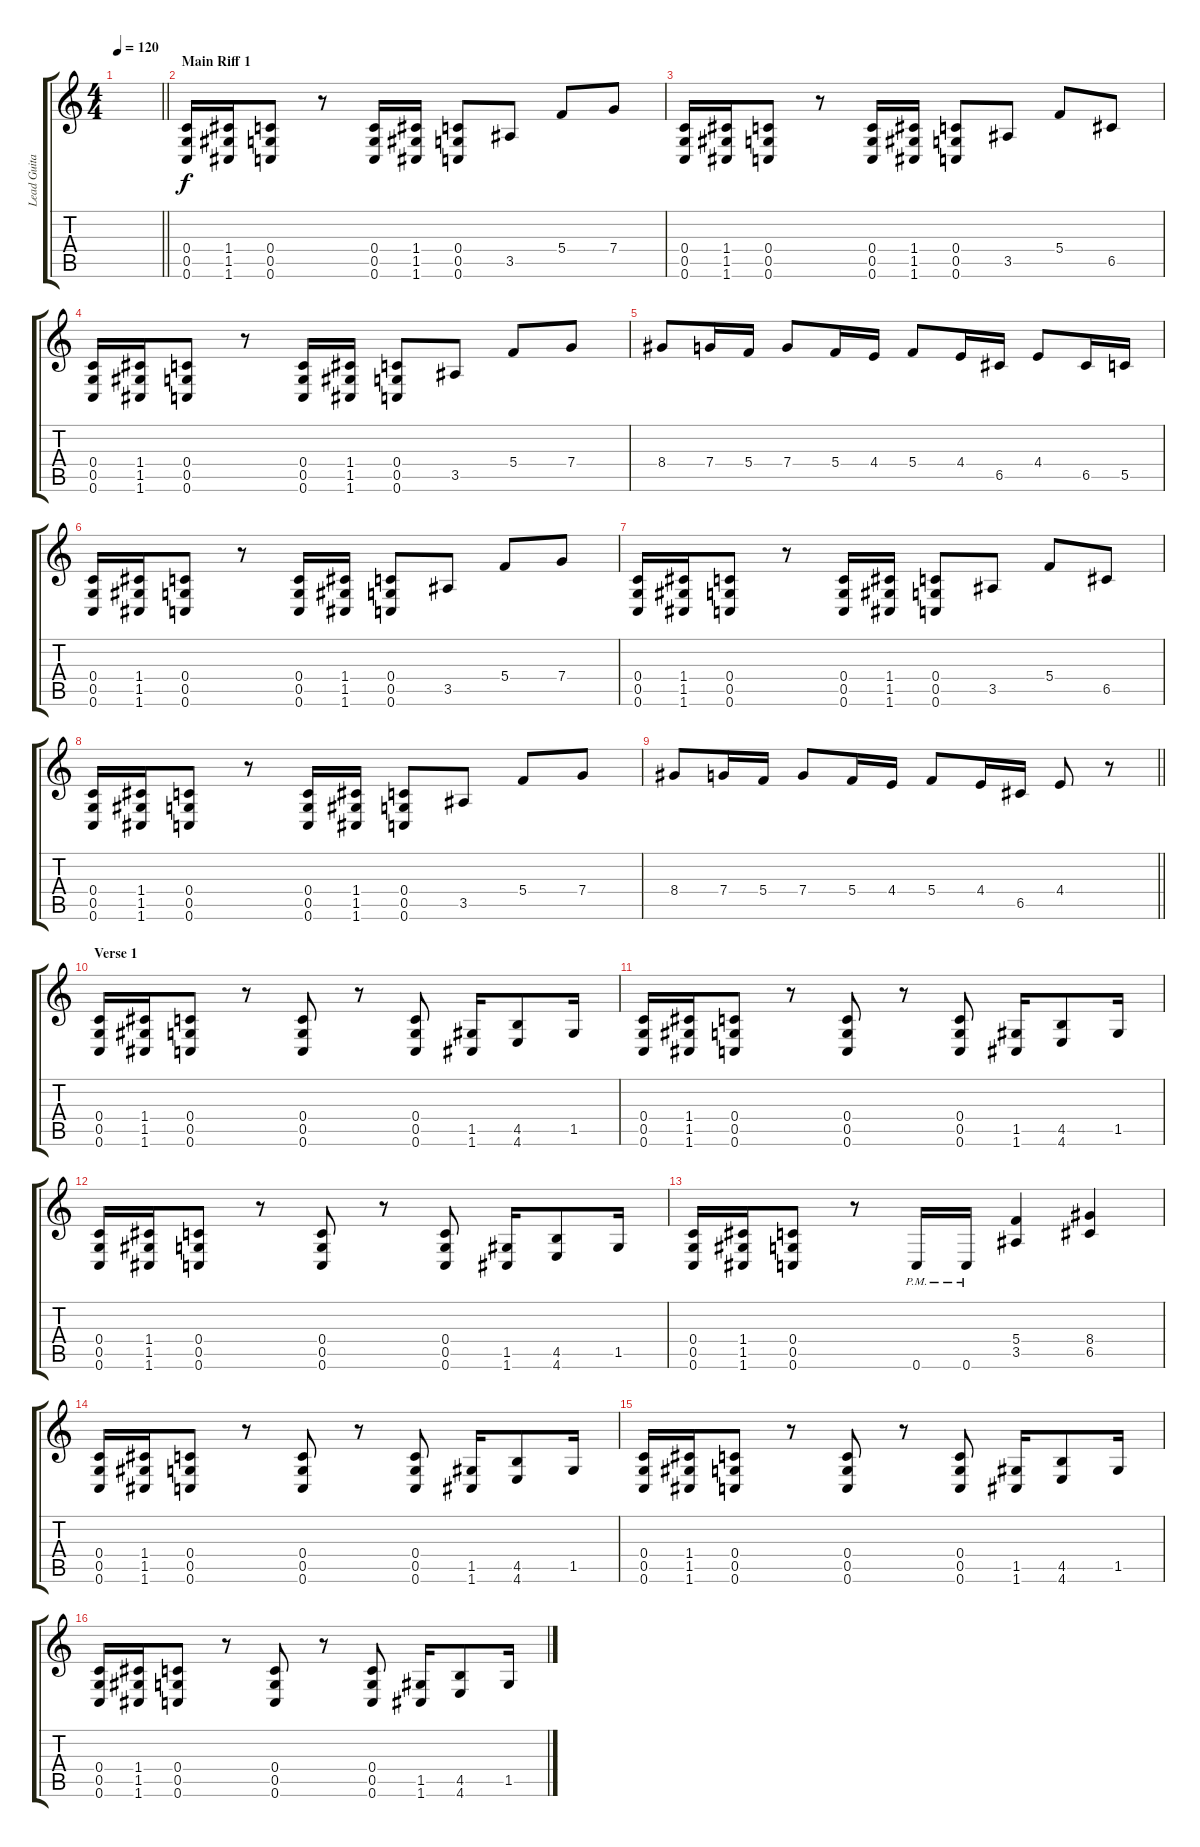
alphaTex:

\track ("Lead Guitar" "Lead Guita") {instrument distortionguitar}
\staff {score tabs}
\tuning (D4 A3 F3 C3 G2 C2) {hide}
\ts (4 4)
\tempo 120
\clef g2
\barLineRight lightlight
\ks c
|
\section ("" "Main Riff 1")
(0.4 0.5 0.6).16 (1.4 1.5 1.6).16 (0.4 0.5 0.6).8 r.8 (0.4 0.5 0.6).16 (1.4 1.5 1.6).16 (0.4 0.5 0.6).8 3.5.8 5.4.8 7.4.8 |
(0.4 0.5 0.6).16 (1.4 1.5 1.6).16 (0.4 0.5 0.6).8 r.8 (0.4 0.5 0.6).16 (1.4 1.5 1.6).16 (0.4 0.5 0.6).8 3.5.8 5.4.8 6.5.8 |
(0.4 0.5 0.6).16 (1.4 1.5 1.6).16 (0.4 0.5 0.6).8 r.8 (0.4 0.5 0.6).16 (1.4 1.5 1.6).16 (0.4 0.5 0.6).8 3.5.8 5.4.8 7.4.8 |
8.4.8 7.4.16 5.4.16 7.4.8 5.4.16 4.4.16 5.4.8 4.4.16 6.5.16 4.4.8 6.5.16 5.5.16 |
(0.4 0.5 0.6).16 (1.4 1.5 1.6).16 (0.4 0.5 0.6).8 r.8 (0.4 0.5 0.6).16 (1.4 1.5 1.6).16 (0.4 0.5 0.6).8 3.5.8 5.4.8 7.4.8 |
(0.4 0.5 0.6).16 (1.4 1.5 1.6).16 (0.4 0.5 0.6).8 r.8 (0.4 0.5 0.6).16 (1.4 1.5 1.6).16 (0.4 0.5 0.6).8 3.5.8 5.4.8 6.5.8 |
(0.4 0.5 0.6).16 (1.4 1.5 1.6).16 (0.4 0.5 0.6).8 r.8 (0.4 0.5 0.6).16 (1.4 1.5 1.6).16 (0.4 0.5 0.6).8 3.5.8 5.4.8 7.4.8 |
\barLineRight lightlight
8.4.8 7.4.16 5.4.16 7.4.8 5.4.16 4.4.16 5.4.8 4.4.16 6.5.16 4.4.8 r.8 |
\section ("" "Verse 1")
(0.4 0.5 0.6).16 (1.4 1.5 1.6).16 (0.4 0.5 0.6).8 r.8 (0.4 0.5 0.6).8 r.8 (0.4 0.5 0.6).8 (1.5 1.6).16 (4.5 4.6).8 1.5.16 |
(0.4 0.5 0.6).16 (1.4 1.5 1.6).16 (0.4 0.5 0.6).8 r.8 (0.4 0.5 0.6).8 r.8 (0.4 0.5 0.6).8 (1.5 1.6).16 (4.5 4.6).8 1.5.16 |
(0.4 0.5 0.6).16 (1.4 1.5 1.6).16 (0.4 0.5 0.6).8 r.8 (0.4 0.5 0.6).8 r.8 (0.4 0.5 0.6).8 (1.5 1.6).16 (4.5 4.6).8 1.5.16 |
(0.4 0.5 0.6).16 (1.4 1.5 1.6).16 (0.4 0.5 0.6).8 r.8 0.6{pm}.16 0.6{pm}.16 (5.4 3.5).4 (8.4 6.5).4 |
(0.4 0.5 0.6).16 (1.4 1.5 1.6).16 (0.4 0.5 0.6).8 r.8 (0.4 0.5 0.6).8 r.8 (0.4 0.5 0.6).8 (1.5 1.6).16 (4.5 4.6).8 1.5.16 |
(0.4 0.5 0.6).16 (1.4 1.5 1.6).16 (0.4 0.5 0.6).8 r.8 (0.4 0.5 0.6).8 r.8 (0.4 0.5 0.6).8 (1.5 1.6).16 (4.5 4.6).8 1.5.16 |
(0.4 0.5 0.6).16 (1.4 1.5 1.6).16 (0.4 0.5 0.6).8 r.8 (0.4 0.5 0.6).8 r.8 (0.4 0.5 0.6).8 (1.5 1.6).16 (4.5 4.6).8 1.5.16
